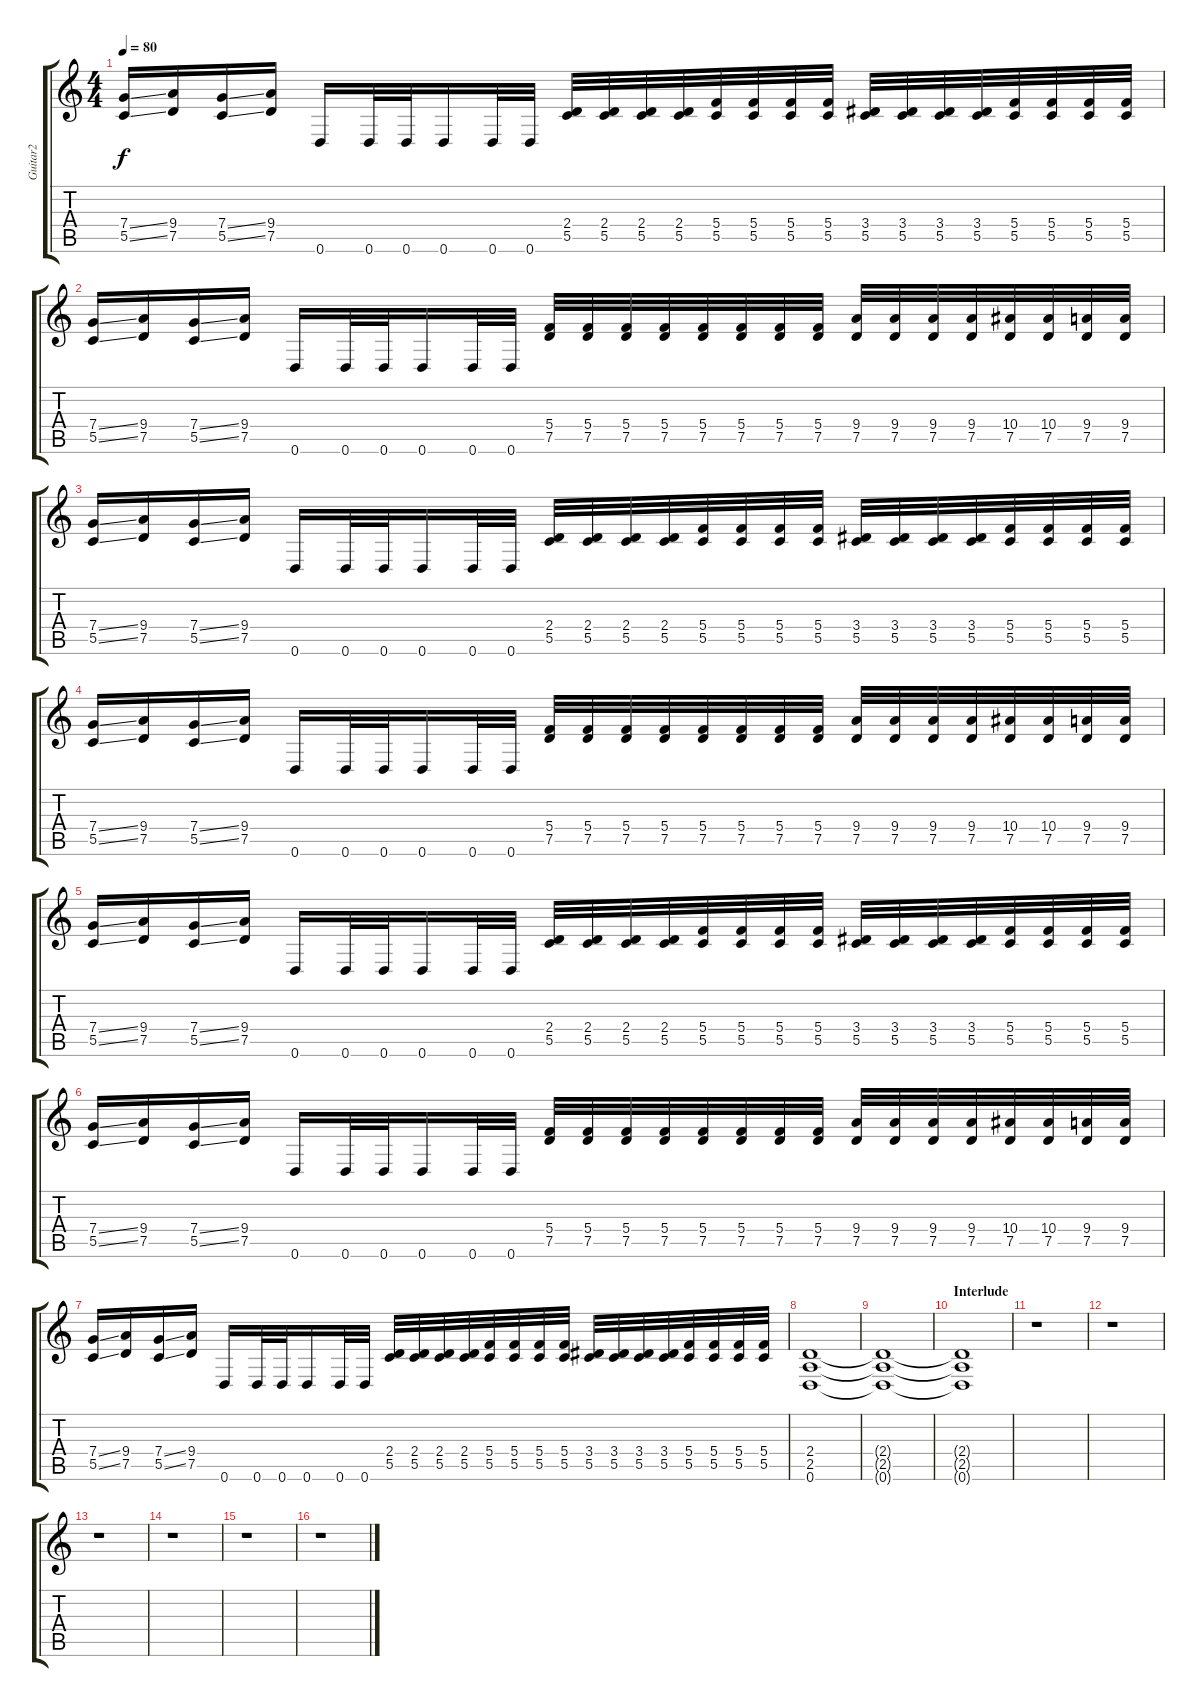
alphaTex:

\track ("Guitar2" "Guitar2") {instrument distortionguitar}
\staff {score tabs}
\tuning (D4 A3 F3 C3 G2 D2) {hide}
\ts (4 4)
\tempo 80
\clef g2
\ks c
(7.4{ss} 5.5{ss}).16{dy f} (9.4 7.5).16 (7.4{ss} 5.5{ss}).16 (9.4 7.5).16 0.6.16 0.6.32 0.6.32 0.6.16 0.6.32 0.6.32 (2.4 5.5).32 (2.4 5.5).32 (2.4 5.5).32 (2.4 5.5).32 (5.4 5.5).32 (5.4 5.5).32 (5.4 5.5).32 (5.4 5.5).32 (3.4 5.5).32 (3.4 5.5).32 (3.4 5.5).32 (3.4 5.5).32 (5.4 5.5).32 (5.4 5.5).32 (5.4 5.5).32 (5.4 5.5).32 |
(7.4{ss} 5.5{ss}).16 (9.4 7.5).16 (7.4{ss} 5.5{ss}).16 (9.4 7.5).16 0.6.16 0.6.32 0.6.32 0.6.16 0.6.32 0.6.32 (5.4 7.5).32 (5.4 7.5).32 (5.4 7.5).32 (5.4 7.5).32 (5.4 7.5).32 (5.4 7.5).32 (5.4 7.5).32 (5.4 7.5).32 (9.4 7.5).32 (9.4 7.5).32 (9.4 7.5).32 (9.4 7.5).32 (10.4 7.5).32 (10.4 7.5).32 (9.4 7.5).32 (9.4 7.5).32 |
(7.4{ss} 5.5{ss}).16 (9.4 7.5).16 (7.4{ss} 5.5{ss}).16 (9.4 7.5).16 0.6.16 0.6.32 0.6.32 0.6.16 0.6.32 0.6.32 (2.4 5.5).32 (2.4 5.5).32 (2.4 5.5).32 (2.4 5.5).32 (5.4 5.5).32 (5.4 5.5).32 (5.4 5.5).32 (5.4 5.5).32 (3.4 5.5).32 (3.4 5.5).32 (3.4 5.5).32 (3.4 5.5).32 (5.4 5.5).32 (5.4 5.5).32 (5.4 5.5).32 (5.4 5.5).32 |
(7.4{ss} 5.5{ss}).16 (9.4 7.5).16 (7.4{ss} 5.5{ss}).16 (9.4 7.5).16 0.6.16 0.6.32 0.6.32 0.6.16 0.6.32 0.6.32 (5.4 7.5).32 (5.4 7.5).32 (5.4 7.5).32 (5.4 7.5).32 (5.4 7.5).32 (5.4 7.5).32 (5.4 7.5).32 (5.4 7.5).32 (9.4 7.5).32 (9.4 7.5).32 (9.4 7.5).32 (9.4 7.5).32 (10.4 7.5).32 (10.4 7.5).32 (9.4 7.5).32 (9.4 7.5).32 |
(7.4{ss} 5.5{ss}).16 (9.4 7.5).16 (7.4{ss} 5.5{ss}).16 (9.4 7.5).16 0.6.16 0.6.32 0.6.32 0.6.16 0.6.32 0.6.32 (2.4 5.5).32 (2.4 5.5).32 (2.4 5.5).32 (2.4 5.5).32 (5.4 5.5).32 (5.4 5.5).32 (5.4 5.5).32 (5.4 5.5).32 (3.4 5.5).32 (3.4 5.5).32 (3.4 5.5).32 (3.4 5.5).32 (5.4 5.5).32 (5.4 5.5).32 (5.4 5.5).32 (5.4 5.5).32 |
(7.4{ss} 5.5{ss}).16 (9.4 7.5).16 (7.4{ss} 5.5{ss}).16 (9.4 7.5).16 0.6.16 0.6.32 0.6.32 0.6.16 0.6.32 0.6.32 (5.4 7.5).32 (5.4 7.5).32 (5.4 7.5).32 (5.4 7.5).32 (5.4 7.5).32 (5.4 7.5).32 (5.4 7.5).32 (5.4 7.5).32 (9.4 7.5).32 (9.4 7.5).32 (9.4 7.5).32 (9.4 7.5).32 (10.4 7.5).32 (10.4 7.5).32 (9.4 7.5).32 (9.4 7.5).32 |
(7.4{ss} 5.5{ss}).16 (9.4 7.5).16 (7.4{ss} 5.5{ss}).16 (9.4 7.5).16 0.6.16 0.6.32 0.6.32 0.6.16 0.6.32 0.6.32 (2.4 5.5).32 (2.4 5.5).32 (2.4 5.5).32 (2.4 5.5).32 (5.4 5.5).32 (5.4 5.5).32 (5.4 5.5).32 (5.4 5.5).32 (3.4 5.5).32 (3.4 5.5).32 (3.4 5.5).32 (3.4 5.5).32 (5.4 5.5).32 (5.4 5.5).32 (5.4 5.5).32 (5.4 5.5).32 |
(2.4 2.5 0.6).1 |
(2.4{t} 2.5{t} 0.6{t}).1{volume 4} |
\section ("" "Interlude")
(2.4{t} 2.5{t} 0.6{t}).1 |
r.1 |
r.1 |
r.1 |
r.1 |
r.1 |
r.1
